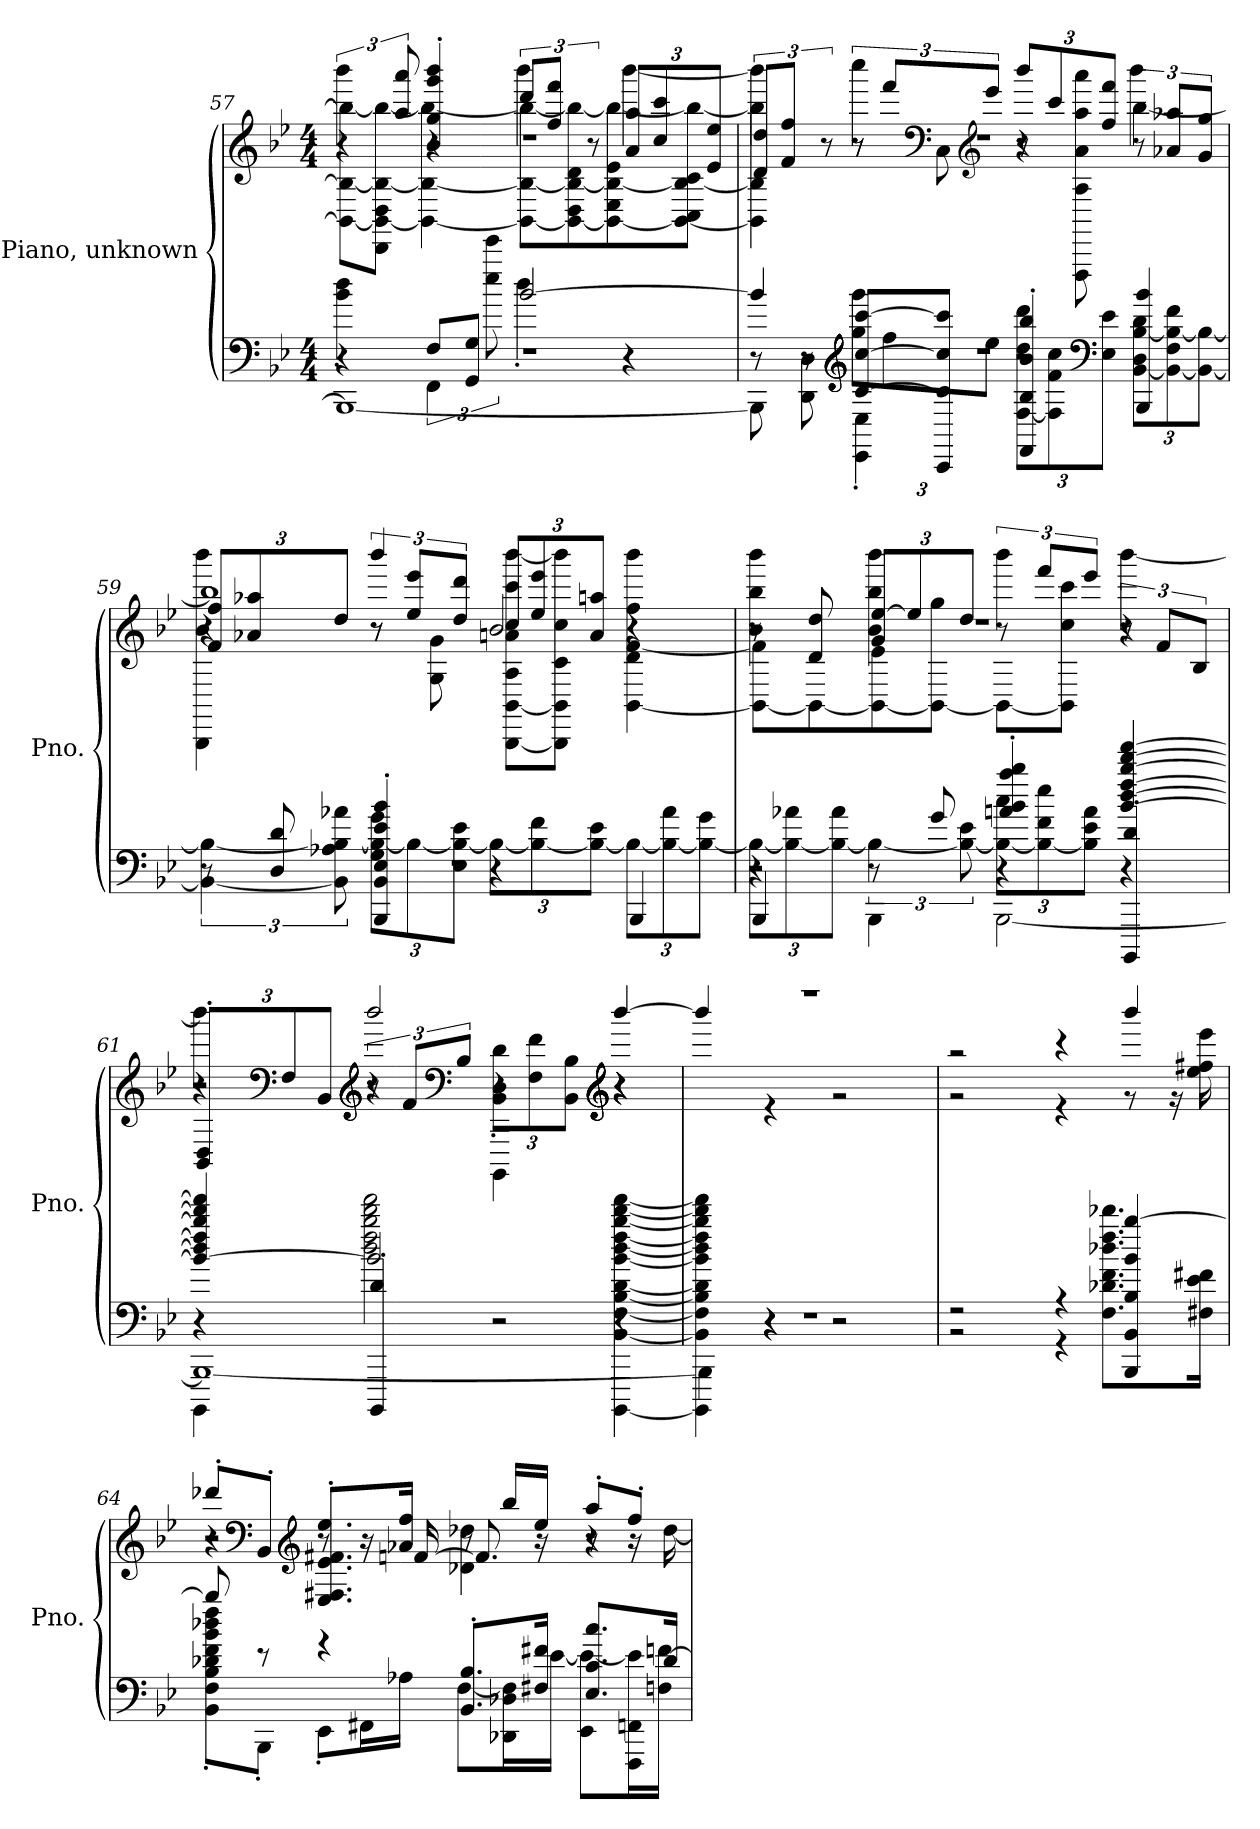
**kern	**kern
*part1	*part1
*staff2	*staff1
*I"Piano, unknown	*
*I'Pno.	*
!!LO:LB:g=z
*clefF4	*clefG2
*k[b-e-]	*k[b-e-]
*M4/4	*M4/4
=57	=57
*^	*^
*	*^	*	*^
*	*	*^	*	*	*^
1r	4b-\' 4dd\'	4r	1BBB-_	1r	4bbb-\	6r	8BB-\_ 8B-\_ 8bb-\_L
.	.	.	.	.	.	.	8DD\ 8BB-\_ 8D\ 8B-\_ 8bb-\_J
.	.	.	.	.	.	12aa/ 12aaa/	.
.	6FF\	8F/L	.	.	4r	4b-/' 4gg/' 4ggg/' 4bbb-/'	4BB-\_ 4B-\_ 4bb-\_
.	.	8GG/ 8G/J	.	.	.	.	.
.	12ee-\ 12eee-\	.	.	.	.	.	.
.	4dd'\	[2b-/	.	.	4bbb-\	12ddd/L	8BB-\_ 8B-\_ 8bb-\_L
.	.	.	.	.	.	12ff/ 12fff/J	.
.	.	.	.	.	.	.	8BB-\_ 8D\ 8B-\_ 8d\ 8bb-\_
.	.	.	.	.	.	12r	.
*	*	*	*	*	*	*Xbrackettup	*
.	4r	.	.	.	[4bbb-\	12a/ 12aa/L	8BB-\_ 8E-\ 8B-\_ 8e-\ 8bb-\_
.	.	.	.	.	.	12cc/ 12ccc/	.
.	.	.	.	.	.	.	8BB-\_ 8C\ 8B-\_ 8c\ 8bb-\_J
.	.	.	.	.	.	12e-/ 12ee-/J	.
=58	=58	=58	=58	=58	=58	=58	=58
*	*	*	*	*	*	*brackettup	*
1r	8r	4b-/]	8BBB-\]	1r	4bbb-\]	12d/ 12dd/L	4BB-\] 4B-\] 4bb-\]
.	.	.	.	.	.	12f/ 12ff/J	.
.	8DD\ 8D\	.	8r	.	.	.	.
.	.	.	.	.	.	12r	.
*clefG2	*	*	*	*	*	*	*
*	*Xbrackettup	*	*	*	*	*	*
.	12gg\ 12ggg\L	[8c/ [8cc/ [8ccc/L	4EE-\' 4E-\'	.	4cccc\	12r	8r
.	12ff\	.	.	.	.	12fff/L	.
*	*	*	*	*clefF4	*	*	*
.	.	8CC/ 8c/] 8cc/] 8ccc/]J	.	.	.	.	8C\
*	*	*	*	*clefG2	*	*	*
.	12ee-\J	.	.	.	.	12eee-/J	.
*	*	*	*	*	*	*Xbrackettup	*
.	[12F\ 12dd\ 12ddd\L	4FF/' 4B-/' 4b-/' 4bb-/'	2r	.	4r	12bbb-/L	8r
.	12F\] 12f\ 12cc\	.	.	.	.	12ccc/	.
.	.	.	.	.	.	.	8FFF\ 8A\ 8a\ 8aa\ 8aaa\
*clefF4	*	*	*	*	*	*	*
.	12E-\ 12e-\J	.	.	.	.	12ff/ 12fff/J	.
*	*	*	*	*	*	*brackettup	*
.	[12BB-\ 12D\ [12B-\ 12d\L	4BBB-/ 4b-/	.	.	[4bb-\	12r	4bbb-\
.	12BB-\_ 12F\ 12B-\_ 12f\	.	.	.	.	12a-X/ 12aa-X/L	.
.	12BB-\_ 12B-\_J	.	.	.	.	12g/ 12gg/J	.
*	*v	*v	*v	*	*	*	*
!!LO:LB:g=z	!!	!!	!!
=59	=59	=59	=59	=59	=59
*	*brackettup	*	*	*Xbrackettup	*
*	*^	*	*	*	*
1r	6BB-\_ 6B-\_	8r	4r	1bb-]	12f/ 12ff/L	4BBB-\ 4b-\ 4bbb-\
.	.	.	.	.	12a-X/ 12aa-X/	.
.	.	8D/ 8d/	.	.	.	.
.	12BB-\] 12A-X\ 12B-\_ 12a-X\	.	.	.	12dd/J	.
*	*Xbrackettup	*	*	*	*brackettup	*
.	12G\ 12B-\_ 12g\L	4BBB-/' 4BB-/' 4E-/' 4e-/' 4b-/'	4bbb-/	.	12r	8r
.	12B-\_	.	.	.	12ee-/ 12eee-/L	.
.	.	.	.	.	.	8G\ 8g\
.	12E-\ 12B-\_ 12e-\J	.	.	.	12dd/ 12ddd/J	.
*	*	*	*	*	*Xbrackettup	*
.	12B-\L_	4r	2b-/	.	12cc/ 12ccc/L	[8BBB-\ [8BB-\ 8A\ 8an\ [8bbb-\L
.	12B-\_ 12f\	.	.	.	12ee-/ 12eee-/	.
.	.	.	.	.	.	8BBB-\] 8BB-\] 8c\ 8cc\ 8bbb-\]J
.	12B-\_ 12e-\J	.	.	.	12a/ 12aan/J	.
.	12B-\L_	4BBB-/	.	.	4r	[4BB-\ 4d\ [4f\ 4ff\ 4bbb-\
.	12B-\_ 12a-\	.	.	.	.	.
.	12B-\_ 12g\J	.	.	.	.	.
!!LO:LB:g=z	!!	!!	!!
=60	=60	=60	=60	=60	=60	=60
*	*	*^	*	*	*	*
2r	12B-\L_	4BBB-/	4r	1r	4b-\ 4bb-\ 4bbb-\	8r	8BB-\_ 8f\]L
.	12B-\_ 12a-X\	.	.	.	.	.	.
.	.	.	.	.	.	8d/ 8dd/	8BB-\_
.	12B-\_ 12a-\J	.	.	.	.	.	.
*	*brackettup	*	*	*	*	*	*
.	6B-\_	8r	4BBB-\	.	4b-\ 4bb-\ 4bbb-\	12g/ [12ee-/L	8BB-\_ 8e-\
.	.	.	.	.	.	12ee-/]	.
.	.	8g/	.	.	.	.	8BB-\_ 8gg\J
.	12B-\_ 12e-\	.	.	.	.	12dd/J	.
*	*Xbrackettup	*	*	*	*	*brackettup	*
4r	12B-\_ 12cc\L	4an/' 4b-/' 4aa/' 4bb-/'	[2BBB-\	.	4bbb-\	12r	8BB-\L_
.	12B-\_ 12f\ 12ee-\	.	.	.	.	12fff/L	.
.	.	.	.	.	.	.	8BB-\] 8cc\ 8ccc\J
.	12B-\] 12e-\ 12a\J	.	.	.	.	12eee-/J	.
[4b-/ [4dd/ [4ff/ [4bb-/ [4ddd/ [4fff/	4r	4BBBB-/' 4d/'	.	.	[4bbb-\	12r	4r
.	.	.	.	.	.	12f/L	.
.	.	.	.	.	.	12B-/J	.
=61	=61	=61	=61	=61	=61	=61	=61
*	*	*	*	*	*	*Xbrackettup	*
4b-/_ 4dd/] 4ff/] 4bb-/] 4ddd/] 4fff/]	4BBBB-\	4r	1BBB-_	4r	4bbb-\]	12BB-/' 12D/'L	2r
*	*	*	*	*clefF4	*	*	*
.	.	.	.	.	.	12F/	.
.	.	.	.	.	.	12BB-/J	.
*	*	*	*	*clefG2	*	*	*
*	*	*	*	*	*	*brackettup	*
2b-/]	2dd\ 2ff\ 2bb-\ 2ddd\ 2fff\	4BBBB-/' 4d/'	.	2bbb-/	4r	12r	.
.	.	.	.	.	.	12f/L	.
*	*	*	*	*clefF4	*	*	*
.	.	.	.	.	.	12B-/J	.
*	*	*	*	*	*	*	*Xbrackettup
.	.	2r	.	.	4BBBB-\	4r	12BB-\' 12D\' 12d\'L
.	.	.	.	.	.	.	12F\ 12f\
.	.	.	.	.	.	.	12BB-\ 12B-\J
*	*	*	*	*clefG2	*	*	*
4r	[4BBBB-\ [4BB-\ [4F\ [4B-\ [4d\ [4b-\ [4dd\ [4ff\ [4bb-\ [4ddd\ [4fff\	.	.	4r	4r	[4bbb-/	4r
*	*	*v	*v	*	*	*	*
*	*	*	*	*v	*v	*v
!!LO:LB:g=z
=62	=62	=62	=62	=62
1r	4BBBB-\] 4BB-\] 4F\] 4B-\] 4d\] 4b-\] 4dd\] 4ff\] 4bb-\] 4ddd\] 4fff\]	4BBB-\]	1r	4bbb-/]
.	4r	4r	.	4r
.	2r	2r	.	2r
*	*v	*v	*	*
=63	=63	=63	=63
2r	2r	2r	2r
4r	4r	4r	4r
4BBB-/ 4BB-/ 4B-/ 4b-/ [4bb-/	8.F\ 8.d-X\ 8.f\ 8.dd-X\ 8.ff\ 8.ddd-X\L	4bbb-/	8r
.	.	.	16r
.	16F#X\ 16e-\ 16f#X\Jk	.	16ee-\ 16ff#X\ 16eee-\
=64	=64	=64	=64
*	*	*	*^
8bb-/]	8BB-\' 8F\' 8B-\' 8d-X\' 8f\' 8b-\' 8dd-X\' 8ff\'L	8ddd-X'/L	2r	4r
*	*	*clefF4	*	*
8r	8BBB-'\J	8BB-'/J	.	.
*	*	*clefG2	*	*
4r	8EE-'\L	8.E-/' 8.F#X/' 8.e-/' 8.f#X/' 8.ee-/'L	.	8r
.	16FF#X\L	.	.	16r
.	16A-X\JJ	16a-X/ 16ff/Jk	.	[16fn/
8.BB-/' 8.B-/'L	[8F\L	8r	4d-X\ 4dd-X\	8.f/]
.	16DD-X\ 16D-X\ 16F\]L	16bb-/LL	.	.
16F#X/ 16f#X/Jk	[16e-\JJ	16ee-/JJ	.	16r
8.E-/ 8.c/ 8.cc/L	8EE-\ 8e-\_L	8aa'/L	8r	4r
.	16FFF\ 16FFn\ 16e-\]L	8ff'/J	16r	.
[16d-/Jk	16Fn\ 16fn\JJ	.	[16dd-\	.
*v	*v	*	*	*
*	*v	*v	*v
=	=
*-	*-
